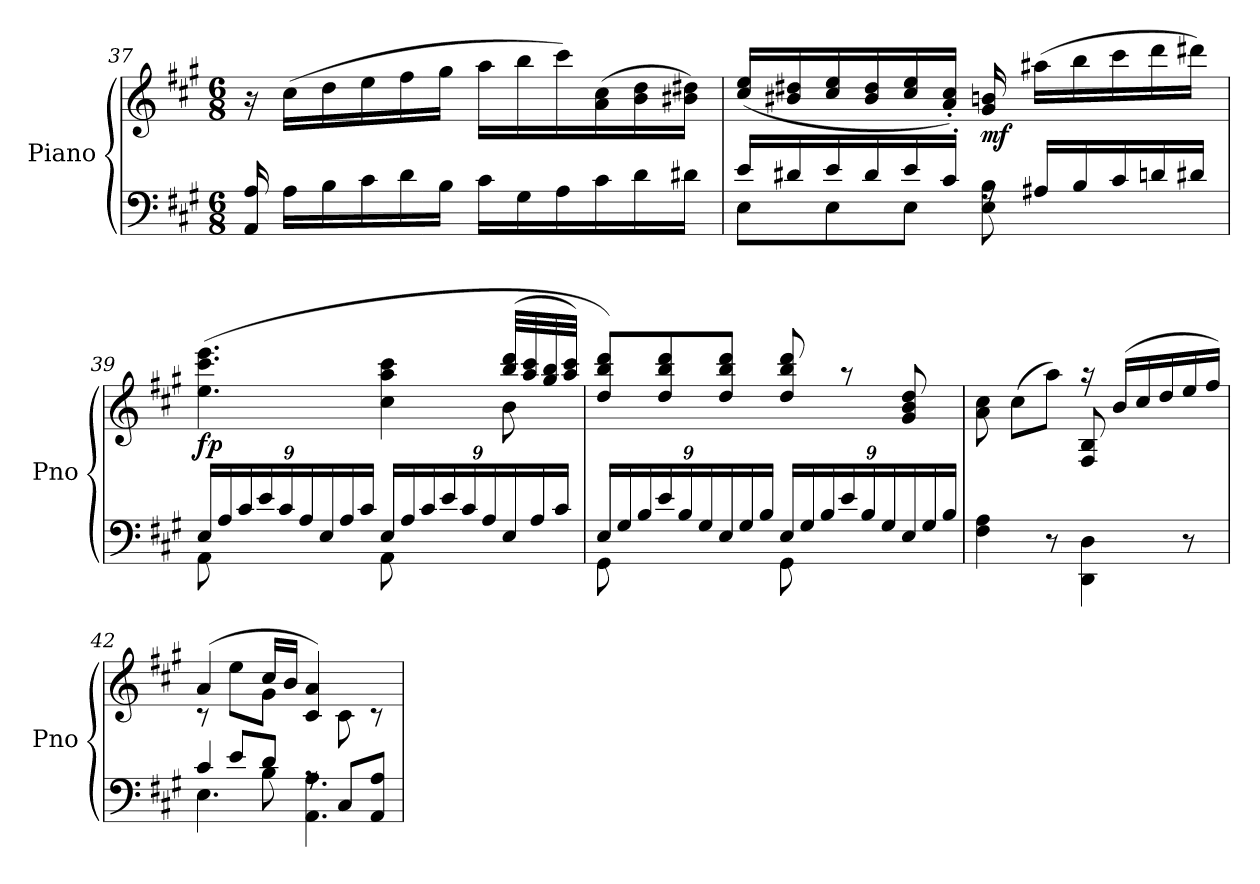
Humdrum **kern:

**kern	**kern	**dynam
*part1	*part1	*part1
*staff2	*staff1	*staff1/2
*I"Piano	*	*
*I'Pno	*	*
*clefF4	*clefG2	*
*k[f#c#g#]	*k[f#c#g#]	*
*M6/8	*M6/8	*
=37	=37	=37
16AA/ 16A/	16r	.
16A\LL	(>16cc#\LL	.
16B\	16dd\	.
16c#\	16ee\	.
16d\	16ff#\	.
16B\JJ	16gg#\JJ	.
16c#\LL	16aa\LL	.
16G#\	16bb\	.
16A\	16ccc#\)	.
16c#\	(>16a\ 16cc#\	.
16d\	16b\ 16dd\	.
16d#X\JJ	16b#X\ 16dd#X\JJ)	.
=38	=38	=38
*^	*	*
16e/LL	8E\L	(>16cc#/ 16ee/LL	.
16d#X/	.	16b#X/ 16dd#X/	.
16e/	8E\	16cc#/ 16ee/	.
16d#/	.	16b#/ 16dd#/	.
16e/	8E\J	16cc#/ 16ee/	.
16c#'/JJ	.	16a/' 16cc#/'JJ)	.
!	!	!	!LO:DY:b
16rA	8E\ 8B\	16g#/ 16bn/	mf
16A#X/LL	.	(>16aa#X\LL	.
16B/	4ryy	16bb\	.
16c#/	.	16ccc#\	.
16dn/	.	16ddd\	.
16d#X/JJ	.	16ddd#X\JJ)	.
!!LO:LB:g=z
=39	=39	=39	=39
*Xbrackettup	*	*	*
*	*	*^	*
!	!	!	!	!LO:DY:a=2
!	!	!	!	!LO:DY:n=1:b
24E/LL	8AA\	(>4.ee\ 4.ccc#\ 4.eee\	8ryy	f p
24A/	.	.	.	.
24c#/	.	.	.	.
*	*	*v	*v	*
24e/	4ryy	.	.
24c#/	.	.	.
24A/	.	.	.
24E/	.	.	.
24A/	.	.	.
24c#/JJ	.	.	.
24E/LL	8AA\	4cc#\ 4aa\ 4ccc#\	.
24A/	.	.	.
24c#/	.	.	.
24e/	4ryy	.	.
24c#/	.	.	.
24A/	.	.	.
*	*	*^	*
24E/	.	(<32bb/ 32ddd/LLL	8b\	.
.	.	32aa/ 32ccc#/	.	.
24A/	.	.	.	.
.	.	32gg#/ 32bb/	.	.
24c#/JJ	.	.	.	.
.	.	32aa/ 32ccc#/JJJ)	.	.
*	*	*v	*v	*
=40	=40	=40	=40
24E/LL	8GG#\	8dd/ 8bb/ 8ddd/L)	.
24G#/	.	.	.
24B/	.	.	.
24e/	4ryy	8dd/ 8bb/ 8ddd/	.
24B/	.	.	.
24G#/	.	.	.
24E/	.	8dd/ 8bb/ 8ddd/J	.
24G#/	.	.	.
24B/JJ	.	.	.
24E/LL	8GG#\	8dd/ 8bb/ 8ddd/	.
24G#/	.	.	.
24B/	.	.	.
24e/	4ryy	8raa	.
24B/	.	.	.
24G#/	.	.	.
24E/	.	8g#/ 8b/ 8dd/	.
24G#/	.	.	.
24B/JJ	.	.	.
*v	*v	*	*
=41	=41	=41
*	*^	*
4F#\ 4A\	8a\ 8cc#\	4.ryy	.
.	(>8cc#\L	.	.
8r	8aa\J)	.	.
4DD\ 4D\	16r	8F#/ 8B/	.
.	(>16b/LL	.	.
.	16cc#/	4ryy	.
.	16dd/	.	.
8r	16ee/	.	.
.	16ff#/JJ)	.	.
!!LO:LB:g=z	!!
=42	=42	=42	=42
*^	*	*	*
*	*^	*	*	*
4c#/	4.E\	8ryy	(>4a/	8r	.
.	.	8e/L	.	8ee\L	.
8B\	.	8d/J	16cc#/LL	8g#\J	.
.	.	.	16b/JJ	.	.
8rA	4.AA\ 4.A\	4.ryy	4c#/ 4a/)	8ryy	.
8C#/L	.	.	.	(>8c#\	.
8AA/ 8A/J)	.	.	8rc	8ryy	.
*v	*v	*v	*	*	*
*	*v	*v	*
=	=	=
*-	*-	*-
